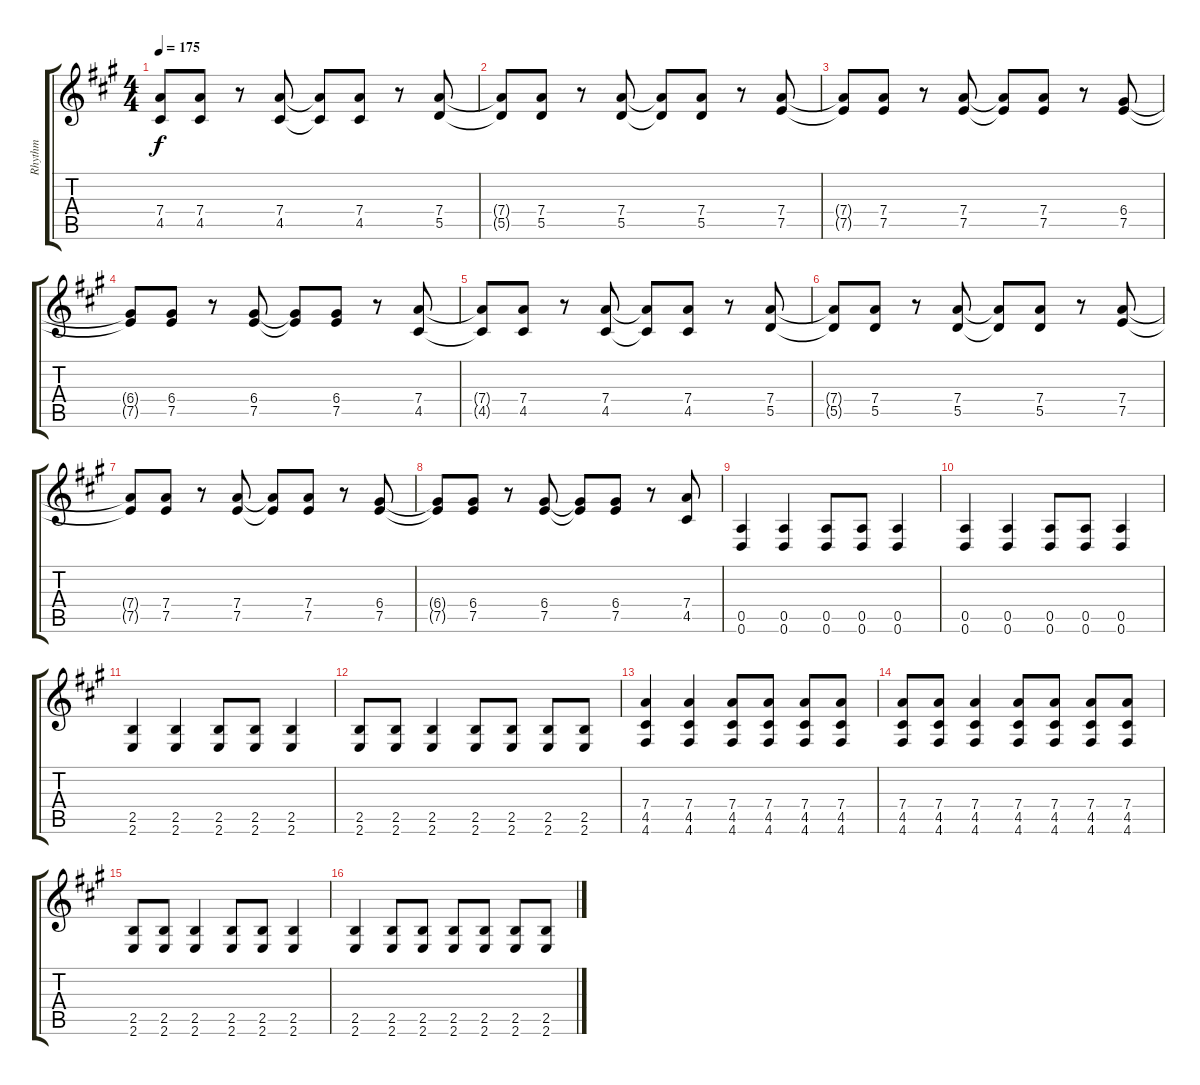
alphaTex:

\track ("Rhythm" "Rhythm") {instrument distortionguitar}
\staff {score tabs}
\tuning (E4 B3 G3 D3 A2 D2) {hide}
\ts (4 4)
\tempo 175
\clef g2
\ks f#minor
(7.4{t} 4.5{t}).8{dy f} (7.4 4.5).8 r.8 (7.4 4.5).8 (7.4{t} 4.5{t}).8 (7.4 4.5).8 r.8 (7.4 5.5).8 |
(7.4{t} 5.5{t}).8 (7.4 5.5).8 r.8 (7.4 5.5).8 (7.4{t} 5.5{t}).8 (7.4 5.5).8 r.8 (7.4 7.5).8 |
(7.4{t} 7.5{t}).8 (7.4 7.5).8 r.8 (7.4 7.5).8 (7.4{t} 7.5{t}).8 (7.4 7.5).8 r.8 (6.4 7.5).8 |
(6.4{t} 7.5{t}).8 (6.4 7.5).8 r.8 (6.4 7.5).8 (6.4{t} 7.5{t}).8 (6.4 7.5).8 r.8 (7.4 4.5).8 |
(7.4{t} 4.5{t}).8 (7.4 4.5).8 r.8 (7.4 4.5).8 (7.4{t} 4.5{t}).8 (7.4 4.5).8 r.8 (7.4 5.5).8 |
(7.4{t} 5.5{t}).8 (7.4 5.5).8 r.8 (7.4 5.5).8 (7.4{t} 5.5{t}).8 (7.4 5.5).8 r.8 (7.4 7.5).8 |
(7.4{t} 7.5{t}).8 (7.4 7.5).8 r.8 (7.4 7.5).8 (7.4{t} 7.5{t}).8 (7.4 7.5).8 r.8 (6.4 7.5).8 |
(6.4{t} 7.5{t}).8 (6.4 7.5).8 r.8 (6.4 7.5).8 (6.4{t} 7.5{t}).8 (6.4 7.5).8 r.8 (7.4 4.5).8 |
(0.5 0.6).4 (0.5 0.6).4 (0.5 0.6).8 (0.5 0.6).8 (0.5 0.6).4 |
(0.5 0.6).4 (0.5 0.6).4 (0.5 0.6).8 (0.5 0.6).8 (0.5 0.6).4 |
(2.5 2.6).4 (2.5 2.6).4 (2.5 2.6).8 (2.5 2.6).8 (2.5 2.6).4 |
(2.5 2.6).8 (2.5 2.6).8 (2.5 2.6).4 (2.5 2.6).8 (2.5 2.6).8 (2.5 2.6).8 (2.5 2.6).8 |
(7.4 4.5 4.6).4 (7.4 4.5 4.6).4 (7.4 4.5 4.6).8 (7.4 4.5 4.6).8 (7.4 4.5 4.6).8 (7.4 4.5 4.6).8 |
(7.4 4.5 4.6).8 (7.4 4.5 4.6).8 (7.4 4.5 4.6).4 (7.4 4.5 4.6).8 (7.4 4.5 4.6).8 (7.4 4.5 4.6).8 (7.4 4.5 4.6).8 |
(2.5 2.6).8 (2.5 2.6).8 (2.5 2.6).4 (2.5 2.6).8 (2.5 2.6).8 (2.5 2.6).4 |
(2.5 2.6).4 (2.5 2.6).8 (2.5 2.6).8 (2.5 2.6).8 (2.5 2.6).8 (2.5 2.6).8 (2.5 2.6).8
